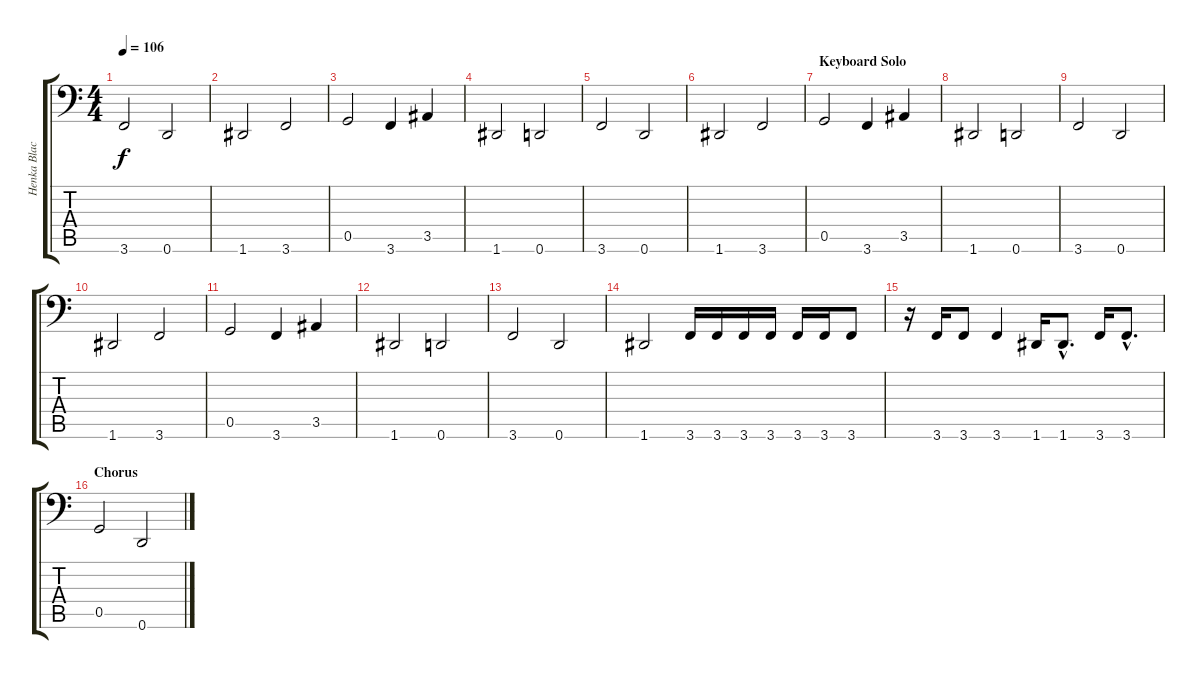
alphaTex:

\track ("Henka Blacksmith" "Henka Blac") {instrument electricbasspick}
\staff {score tabs}
\tuning (D3 A2 F2 C2 G1 D1) {hide}
\ts (4 4)
\tempo 106
\clef f4
\ks c
3.6.2{dy f} 0.6.2 |
1.6.2 3.6.2 |
0.5.2 3.6.4 3.5.4 |
1.6.2 0.6.2 |
3.6.2 0.6.2 |
1.6.2 3.6.2 |
\section ("" "Keyboard Solo")
0.5.2 3.6.4 3.5.4 |
1.6.2 0.6.2 |
3.6.2 0.6.2 |
1.6.2 3.6.2 |
0.5.2 3.6.4 3.5.4 |
1.6.2 0.6.2 |
3.6.2 0.6.2 |
1.6.2 3.6.16 3.6.16 3.6.16 3.6.16 3.6.16 3.6.16 3.6.8 |
r.16 3.6.16 3.6.8 3.6.4 1.6.16 1.6{hac}.8{d} 3.6.16 3.6{hac}.8{d} |
\section ("" "Chorus")
0.5.2 0.6.2
